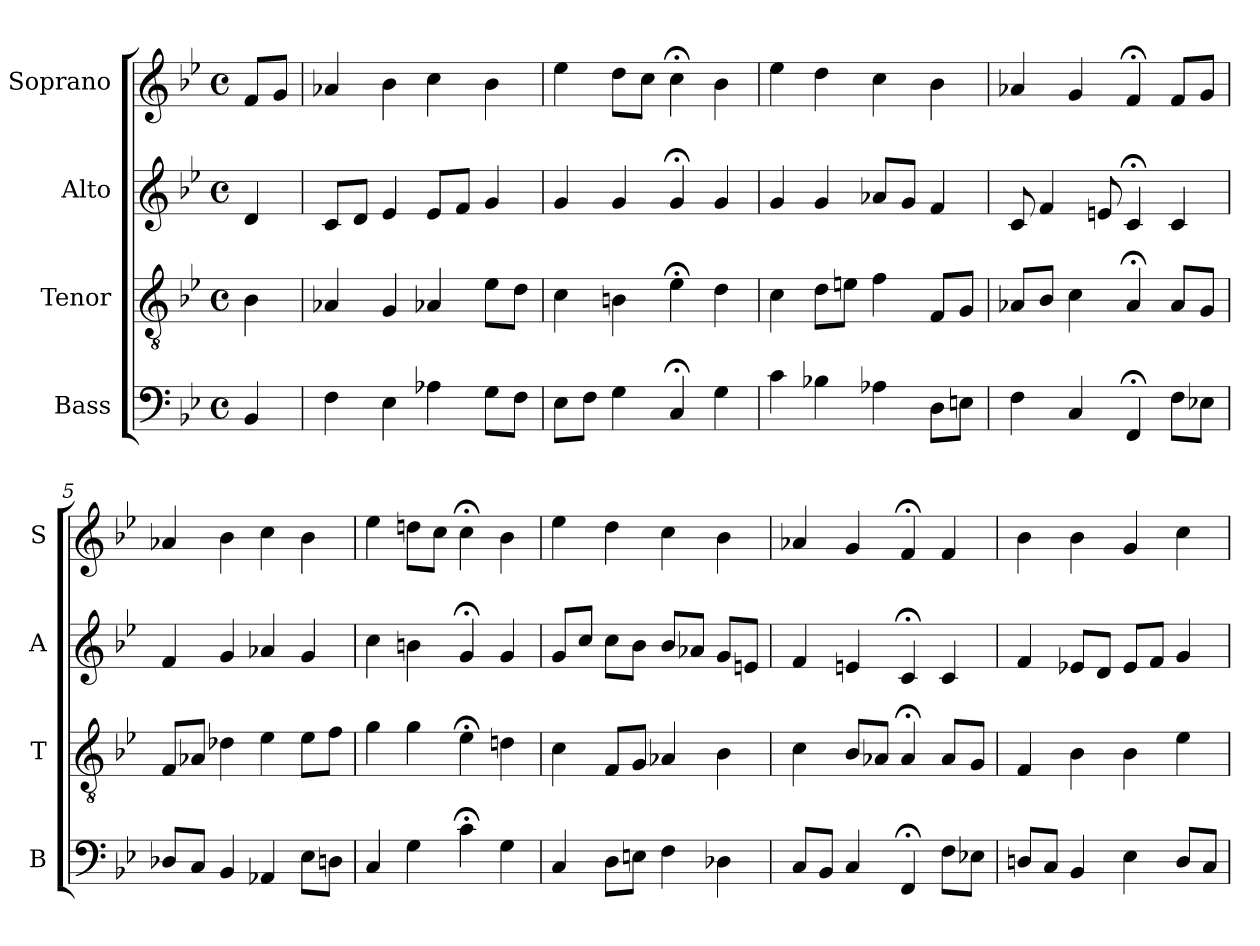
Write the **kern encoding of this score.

**kern	**kern	**kern	**kern
*part4	*part3	*part2	*part1
*staff4	*staff3	*staff2	*staff1
*I"Bass	*I"Tenor	*I"Alto	*I"Soprano
*I'B	*I'T	*I'A	*I'S
*clefF4	*clefGv2	*clefG2	*clefG2
*k[b-e-]	*k[b-e-]	*k[b-e-]	*k[b-e-]
*C:dor	*C:dor	*C:dor	*C:dor
*M4/4	*M4/4	*M4/4	*M4/4
*met(c)	*met(c)	*met(c)	*met(c)
*MM100	*MM100	*MM100	*MM100
=	=	=	=
4BB-	4B-	4d	8fL
.	.	.	8gJ
=1	=1	=1	=1
4F	4A-X	8cL	4a-X
.	.	8dJ	.
4E-	4G	4e-	4b-
4A-X	4A-X	8e-L	4cc
.	.	8fJ	.
8GL	8e-L	4g	4b-
8FJ	8dJ	.	.
=2	=2	=2	=2
8E-L	4c	4g	4ee-
8FJ	.	.	.
4G	4Bn	4g	8ddL
.	.	.	8ccJ
4C;<	4e-;<	4g;<	4cc;<
4G	4d	4g	4b-
=3	=3	=3	=3
4c	4c	4g	4ee-
4B-X	8dL	4g	4dd
.	8enJ	.	.
4A-X	4f	8a-XL	4cc
.	.	8gJ	.
8DL	8FL	4f	4b-
8EnJ	8GJ	.	.
=4	=4	=4	=4
4F	8A-XL	8c	4a-X
.	8B-J	4f	.
4C	4c	.	4g
.	.	8en	.
4FF;<	4A-;<	4c;<	4f;<
8FL	8A-L	4c	8fL
8E-XJ	8GJ	.	8gJ
=5	=5	=5	=5
8D-XL	8FL	4f	4a-X
8CJ	8A-XJ	.	.
4BB-	4d-X	4g	4b-
4AA-X	4e-	4a-X	4cc
8E-L	8e-L	4g	4b-
8DnJ	8fJ	.	.
=6	=6	=6	=6
4C	4g	4cc	4ee-
4G	4g	4bn	8ddnL
.	.	.	8ccJ
4c;<	4e-;<	4g;<	4cc;<
4G	4dn	4g	4b-
=7	=7	=7	=7
4C	4c	8gL	4ee-
.	.	8ccJ	.
8DL	8FL	8ccL	4dd
8EnJ	8GJ	8b-J	.
4F	4A-X	8b-L	4cc
.	.	8a-XJ	.
4D-X	4B-	8gL	4b-
.	.	8enJ	.
=8	=8	=8	=8
8CiL	4ci	4fi	4a-Xi
8BB-J	.	.	.
4C	8B-L	4en	4g
.	8A-XJ	.	.
4FF;<	4A-;<	4c;<	4f;<
8FL	8A-L	4c	4f
8E-XJ	8GJ	.	.
=9	=9	=9	=9
8DnL	4F	4f	4b-
8CJ	.	.	.
4BB-	4B-	8e-XL	4b-
.	.	8dJ	.
4E-	4B-	8e-L	4g
.	.	8fJ	.
8DL	4e-	4g	4cc
8CJ	.	.	.
=	=	=	=
*-	*-	*-	*-
